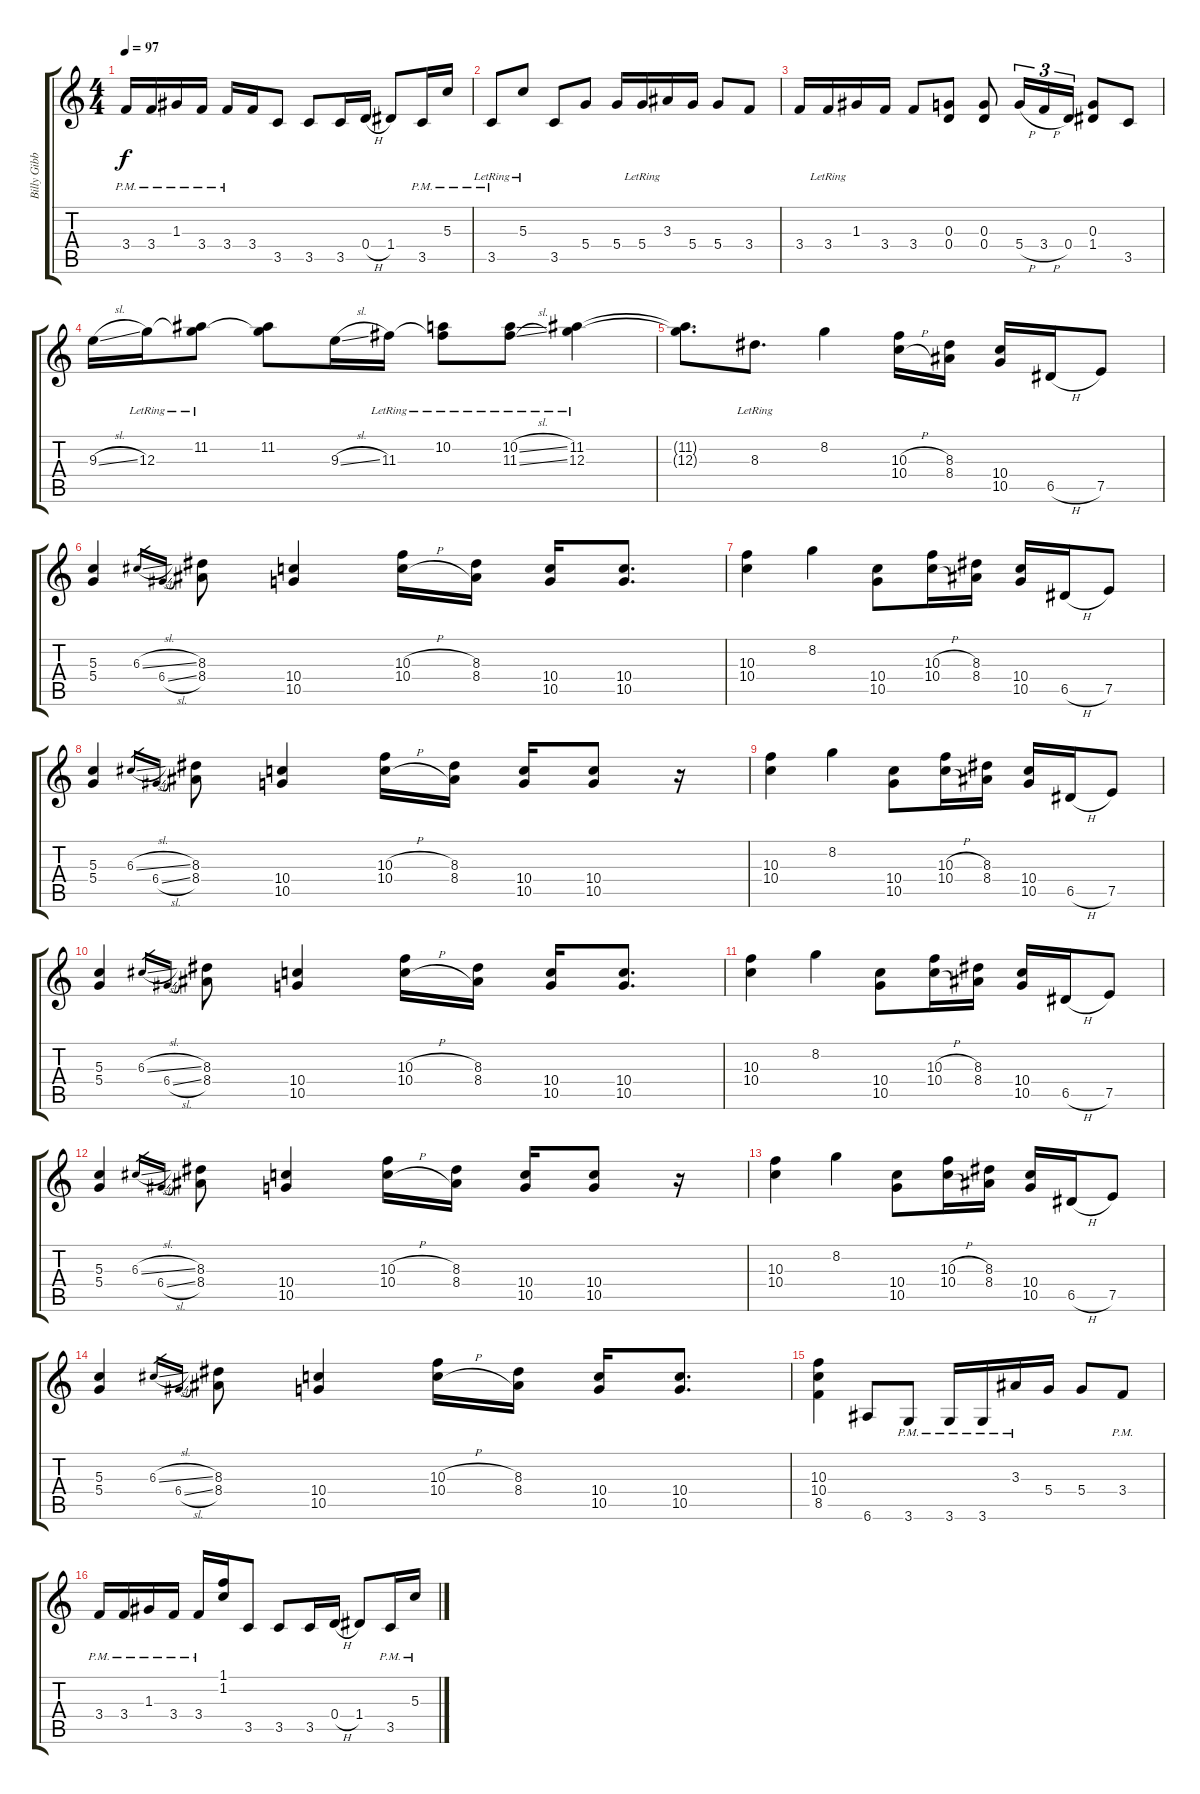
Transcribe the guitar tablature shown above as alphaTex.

\track ("Billy Gibbons Guitar II" "Billy Gibb") {instrument electricguitarmuted}
\staff {score tabs}
\tuning (E4 B3 G3 D3 A2 E2) {hide}
\ts (4 4)
\tempo 97
\clef g2
\ks c
3.4{pm}.16{dy f} 3.4{pm}.16 1.3{pm}.16 3.4{pm}.16 3.4{pm}.16 3.4.16 3.5.8 3.5.8 3.5.16 0.4{h}.16 1.4.8 3.5{pm}.16 5.3{pm}.16 |
3.5{pm lr}.8 5.3{lr}.8 3.5.8 5.4.8 5.4.16 5.4{lr}.16 3.3.16 5.4.16 5.4.8 3.4.8 |
3.4.16 3.4{lr}.16 1.3.16 3.4.16 3.4.8 (0.3 0.4).8 (0.3 0.4).8 5.4{h}.16{tu (3 2)} 3.4{h}.16{tu (3 2)} 0.4.16{tu (3 2)} (0.3 1.4).8 3.5.8 |
9.3{sl}.16{volume 9} 12.3{lr}.16 (11.2{lr} 12.3{t}).8 (11.2 12.3{t}).8 9.3{sl}.16 11.3{lr}.16 (10.2{lr} 11.3{t}).8 (10.2{sl lr} 11.3{sl lr}).8 (11.2{lr} 12.3{lr}).4 |
(11.2{t} 12.3{t}).8{d} 8.3{lr}.8{d} 8.2.4 (10.3{h} 10.4{h}).16 (8.3 8.4).16 (10.4 10.5).16 6.5{h}.16 7.5.8 |
(5.3 5.4).4 6.3{sl}.16{gr} 6.4{sl}.16{gr} (8.3 8.4).8 (10.4 10.5).4 (10.3{h} 10.4{h}).16 (8.3 8.4).16 (10.4 10.5).16 (10.4 10.5).8{d} |
(10.3 10.4).4 8.2.4 (10.4 10.5).8 (10.3{h} 10.4{h}).16 (8.3 8.4).16 (10.4 10.5).16 6.5{h}.16 7.5.8 |
(5.3 5.4).4 6.3{sl}.16{gr} 6.4{sl}.16{gr} (8.3 8.4).8 (10.4 10.5).4 (10.3{h} 10.4{h}).16 (8.3 8.4).16 (10.4 10.5).16 (10.4 10.5).8 r.16 |
(10.3 10.4).4 8.2.4 (10.4 10.5).8 (10.3{h} 10.4{h}).16 (8.3 8.4).16 (10.4 10.5).16 6.5{h}.16 7.5.8 |
(5.3 5.4).4 6.3{sl}.16{gr} 6.4{sl}.16{gr} (8.3 8.4).8 (10.4 10.5).4 (10.3{h} 10.4{h}).16 (8.3 8.4).16 (10.4 10.5).16 (10.4 10.5).8{d} |
(10.3 10.4).4 8.2.4 (10.4 10.5).8 (10.3{h} 10.4{h}).16 (8.3 8.4).16 (10.4 10.5).16 6.5{h}.16 7.5.8 |
(5.3 5.4).4 6.3{sl}.16{gr} 6.4{sl}.16{gr} (8.3 8.4).8 (10.4 10.5).4 (10.3{h} 10.4{h}).16 (8.3 8.4).16 (10.4 10.5).16 (10.4 10.5).8 r.16 |
(10.3 10.4).4 8.2.4 (10.4 10.5).8 (10.3{h} 10.4{h}).16 (8.3 8.4).16 (10.4 10.5).16 6.5{h}.16 7.5.8 |
(5.3 5.4).4 6.3{sl}.16{gr} 6.4{sl}.16{gr} (8.3 8.4).8 (10.4 10.5).4 (10.3{h} 10.4{h}).16 (8.3 8.4).16 (10.4 10.5).16 (10.4 10.5).8{d} |
(10.3 10.4 8.5).4 6.6.8 3.6{pm}.8 3.6{pm}.16 3.6{pm}.16 3.3{pm}.16 5.4.16 5.4.8 3.4{pm}.8 |
3.4{pm}.16 3.4{pm}.16 1.3{pm}.16 3.4{pm}.16 3.4{pm}.16 (1.1 1.2).16 3.5.8 3.5.8 3.5.16 0.4{h}.16 1.4.8 3.5{pm}.16 5.3{pm}.16
